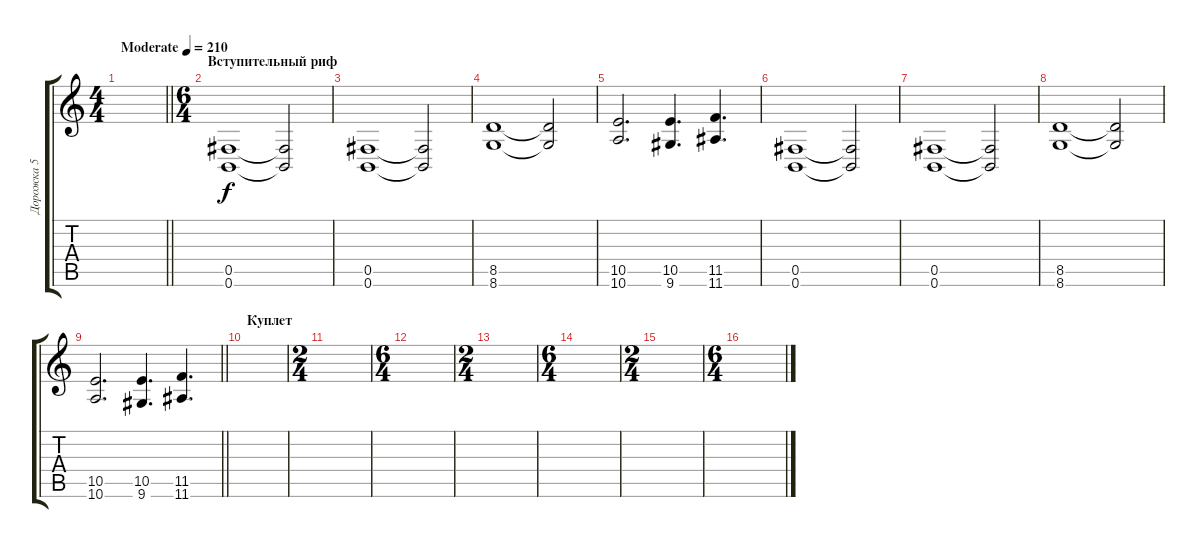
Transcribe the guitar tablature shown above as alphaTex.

\track ("Дорожка 5" "Дорожка 5") {instrument overdrivenguitar}
\staff {score tabs}
\tuning (Db4 Ab3 E3 B2 Gb2 B1) {hide}
\ts (4 4)
\tempo (210 "Moderate")
\clef g2
\barLineRight lightlight
\ks c
|
\ts (6 4)
\section ("" "Вступительный риф")
(0.5 0.6).1 (0.5{t} 0.6{t}).2 |
(0.5 0.6).1 (0.5{t} 0.6{t}).2 |
(8.5 8.6).1 (8.5{t} 8.6{t}).2 |
(10.5 10.6).2{d} (10.5 9.6).4{d} (11.5 11.6).4{d} |
(0.5 0.6).1 (0.5{t} 0.6{t}).2 |
(0.5 0.6).1 (0.5{t} 0.6{t}).2 |
(8.5 8.6).1 (8.5{t} 8.6{t}).2 |
\barLineRight lightlight
(10.5 10.6).2{d} (10.5 9.6).4{d} (11.5 11.6).4{d} |
\section ("" "Куплет")
|
\ts (2 4)
|
\ts (6 4)
|
\ts (2 4)
|
\ts (6 4)
|
\ts (2 4)
|
\ts (6 4)
